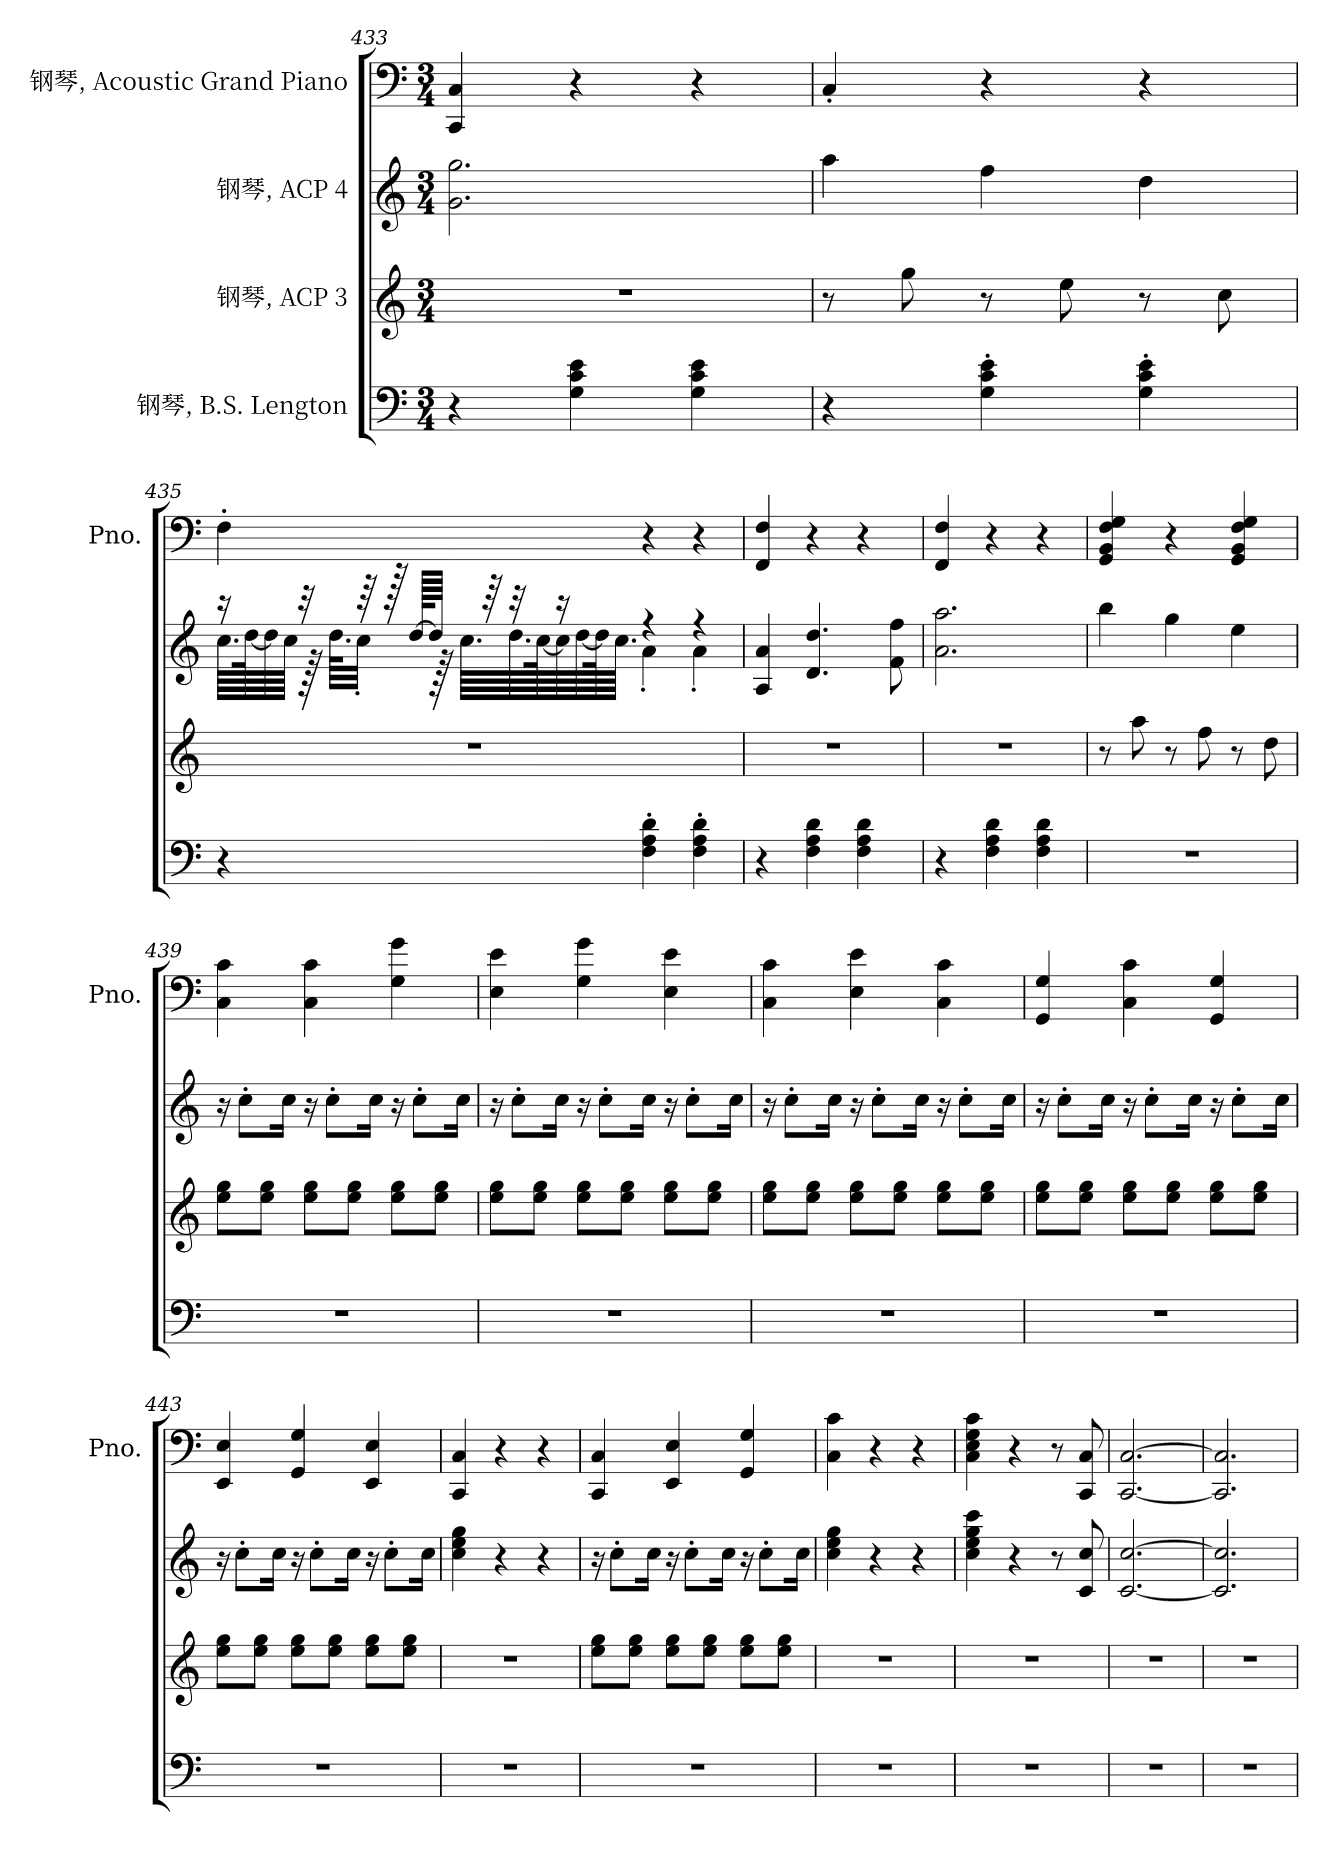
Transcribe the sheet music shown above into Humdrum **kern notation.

**kern	**kern	**kern	**kern
*part4	*part3	*part2	*part1
*staff4	*staff3	*staff2	*staff1
*I"钢琴, B.S. Lengton	*I"钢琴, ACP 3	*I"钢琴, ACP 4	*I"钢琴, Acoustic Grand Piano
*	*	*	*I'Pno.
*clefF4	*clefG2	*clefG2	*clefF4
*k[]	*k[]	*k[]	*k[]
*M3/4	*M3/4	*M3/4	*M3/4
=433	=433	=433	=433
4r	2.r	2.g\ 2.gg\	4CC/ 4C/
4G\ 4c\ 4e\	.	.	4r
4G\ 4c\ 4e\	.	.	4r
=434	=434	=434	=434
4r	8r	4aa\	4C'/
.	8gg\	.	.
4G\' 4c\' 4e\'	8r	4ff\	4r
.	8ee\	.	.
4G\' 4c\' 4e\'	8r	4dd\	4r
.	8cc\	.	.
=435	=435	=435	=435
*	*	*^	*
4r	2.r	16r	64.cc\LLLL	4F'\
.	.	.	[128dd\K	.
.	.	.	64dd\]	.
.	.	.	64cc\JJJJ	.
.	.	32r	128r	.
.	.	.	64.dd\KLLL	.
.	.	64r	32cc'\JJJ	.
.	.	128r	.	.
.	.	[128dd/KLLLL	.	.
.	.	64dd/JJJJ]	128r	.
.	.	.	64.cc\LLLL	.
.	.	64r	.	.
.	.	32r	64.dd\	.
.	.	.	[128cc\K	.
.	.	16r	64cc\]	.
.	.	.	[64dd\	.
.	.	.	128dd\K]	.
.	.	.	64.cc\JJJJ	.
4F\' 4A\' 4d\'	.	4r	4a'\	4r
4F\' 4A\' 4d\'	.	4r	4a'\	4r
*	*	*v	*v	*
!!LO:LB:g=z
=436	=436	=436	=436
4r	2.r	4A/ 4a/	4FF/ 4F/
4F\ 4A\ 4d\	.	4.d/ 4.dd/	4r
4F\ 4A\ 4d\	.	.	4r
.	.	8f\ 8ff\	.
=437	=437	=437	=437
4r	2.r	2.a\ 2.aa\	4FF/ 4F/
4F\ 4A\ 4d\	.	.	4r
4F\ 4A\ 4d\	.	.	4r
=438	=438	=438	=438
2.r	8r	4bb\	4GG/ 4BB/ 4F/ 4G/
.	8aa\	.	.
.	8r	4gg\	4r
.	8ff\	.	.
.	8r	4ee\	4GG/ 4BB/ 4F/ 4G/
.	8dd\	.	.
=439	=439	=439	=439
*	*	*	*MM220
2.r	8ee\ 8gg\L	16r	4C\ 4c\
.	.	8cc'\L	.
.	8ee\ 8gg\J	.	.
.	.	16cc\Jk	.
.	8ee\ 8gg\L	16r	4C\ 4c\
.	.	8cc'\L	.
.	8ee\ 8gg\J	.	.
.	.	16cc\Jk	.
.	8ee\ 8gg\L	16r	4G\ 4g\
.	.	8cc'\L	.
.	8ee\ 8gg\J	.	.
.	.	16cc\Jk	.
=440	=440	=440	=440
2.r	8ee\ 8gg\L	16r	4E\ 4e\
.	.	8cc'\L	.
.	8ee\ 8gg\J	.	.
.	.	16cc\Jk	.
.	8ee\ 8gg\L	16r	4G\ 4g\
.	.	8cc'\L	.
.	8ee\ 8gg\J	.	.
.	.	16cc\Jk	.
.	8ee\ 8gg\L	16r	4E\ 4e\
.	.	8cc'\L	.
.	8ee\ 8gg\J	.	.
.	.	16cc\Jk	.
=441	=441	=441	=441
2.r	8ee\ 8gg\L	16r	4C\ 4c\
.	.	8cc'\L	.
.	8ee\ 8gg\J	.	.
.	.	16cc\Jk	.
.	8ee\ 8gg\L	16r	4E\ 4e\
.	.	8cc'\L	.
.	8ee\ 8gg\J	.	.
.	.	16cc\Jk	.
.	8ee\ 8gg\L	16r	4C\ 4c\
.	.	8cc'\L	.
.	8ee\ 8gg\J	.	.
.	.	16cc\Jk	.
!!LO:PB:g=z
=442	=442	=442	=442
2.r	8ee\ 8gg\L	16r	4GG/ 4G/
.	.	8cc'\L	.
.	8ee\ 8gg\J	.	.
.	.	16cc\Jk	.
.	8ee\ 8gg\L	16r	4C\ 4c\
.	.	8cc'\L	.
.	8ee\ 8gg\J	.	.
.	.	16cc\Jk	.
.	8ee\ 8gg\L	16r	4GG/ 4G/
.	.	8cc'\L	.
.	8ee\ 8gg\J	.	.
.	.	16cc\Jk	.
=443	=443	=443	=443
2.r	8ee\ 8gg\L	16r	4EE/ 4E/
.	.	8cc'\L	.
.	8ee\ 8gg\J	.	.
.	.	16cc\Jk	.
.	8ee\ 8gg\L	16r	4GG/ 4G/
.	.	8cc'\L	.
.	8ee\ 8gg\J	.	.
.	.	16cc\Jk	.
.	8ee\ 8gg\L	16r	4EE/ 4E/
.	.	8cc'\L	.
.	8ee\ 8gg\J	.	.
.	.	16cc\Jk	.
=444	=444	=444	=444
2.r	2.r	4cc\ 4ee\ 4gg\	4CC/ 4C/
.	.	4r	4r
.	.	4r	4r
=445	=445	=445	=445
2.r	8ee\ 8gg\L	16r	4CC/ 4C/
.	.	8cc'\L	.
.	8ee\ 8gg\J	.	.
.	.	16cc\Jk	.
.	8ee\ 8gg\L	16r	4EE/ 4E/
.	.	8cc'\L	.
.	8ee\ 8gg\J	.	.
.	.	16cc\Jk	.
.	8ee\ 8gg\L	16r	4GG/ 4G/
.	.	8cc'\L	.
.	8ee\ 8gg\J	.	.
.	.	16cc\Jk	.
=446	=446	=446	=446
2.r	2.r	4cc\ 4ee\ 4gg\	4C\ 4c\
.	.	4r	4r
.	.	4r	4r
=447	=447	=447	=447
2.r	2.r	4cc\ 4ee\ 4gg\ 4ccc\	4C\ 4E\ 4G\ 4c\
.	.	4r	4r
.	.	8r	8r
.	.	8c/ 8cc/	8CC/ 8C/
=448	=448	=448	=448
2.r	2.r	[2.c/ [2.cc/	[2.CC/ [2.C/
!!LO:LB:g=z
=449	=449	=449	=449
2.r	2.r	2.c/] 2.cc/]	2.CC/] 2.C/]
=	=	=	=
*-	*-	*-	*-
